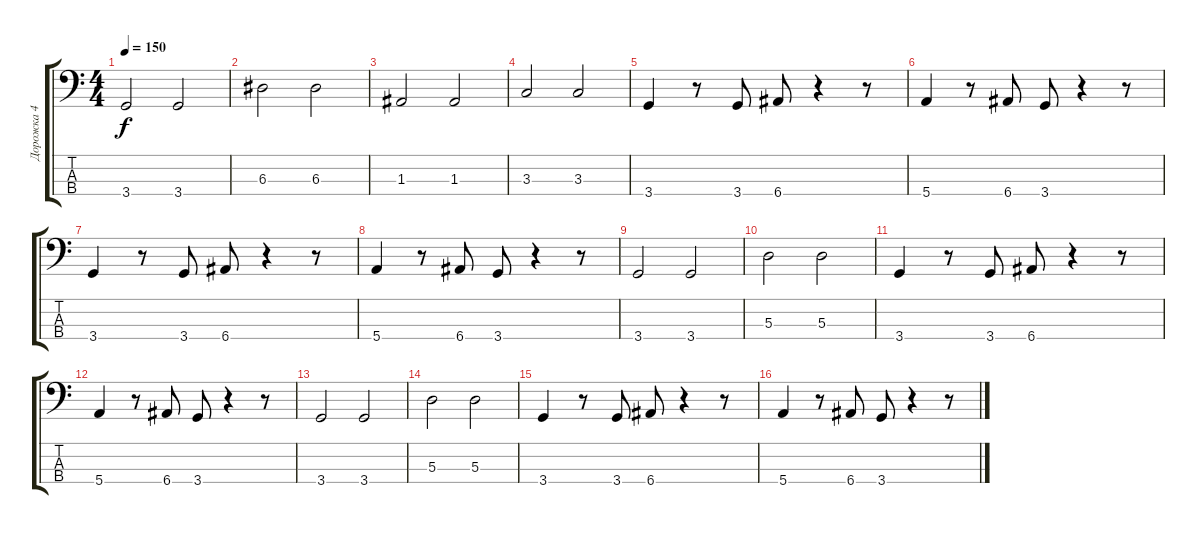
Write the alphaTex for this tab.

\track ("Дорожка 4" "Дорожка 4") {instrument electricbassfinger}
\staff {score tabs}
\tuning (G2 D2 A1 E1) {hide}
\ts (4 4)
\tempo 150
\clef f4
\ks c
3.4.2{dy f} 3.4.2 |
6.3.2 6.3.2 |
1.3.2 1.3.2 |
3.3.2 3.3.2 |
3.4.4 r.8 3.4.8 6.4.8 r.4 r.8 |
5.4.4 r.8 6.4.8 3.4.8 r.4 r.8 |
3.4.4 r.8 3.4.8 6.4.8 r.4 r.8 |
5.4.4 r.8 6.4.8 3.4.8 r.4 r.8 |
3.4.2 3.4.2 |
5.3.2 5.3.2 |
3.4.4 r.8 3.4.8 6.4.8 r.4 r.8 |
5.4.4 r.8 6.4.8 3.4.8 r.4 r.8 |
3.4.2 3.4.2 |
5.3.2 5.3.2 |
3.4.4 r.8 3.4.8 6.4.8 r.4 r.8 |
5.4.4 r.8 6.4.8 3.4.8 r.4 r.8
